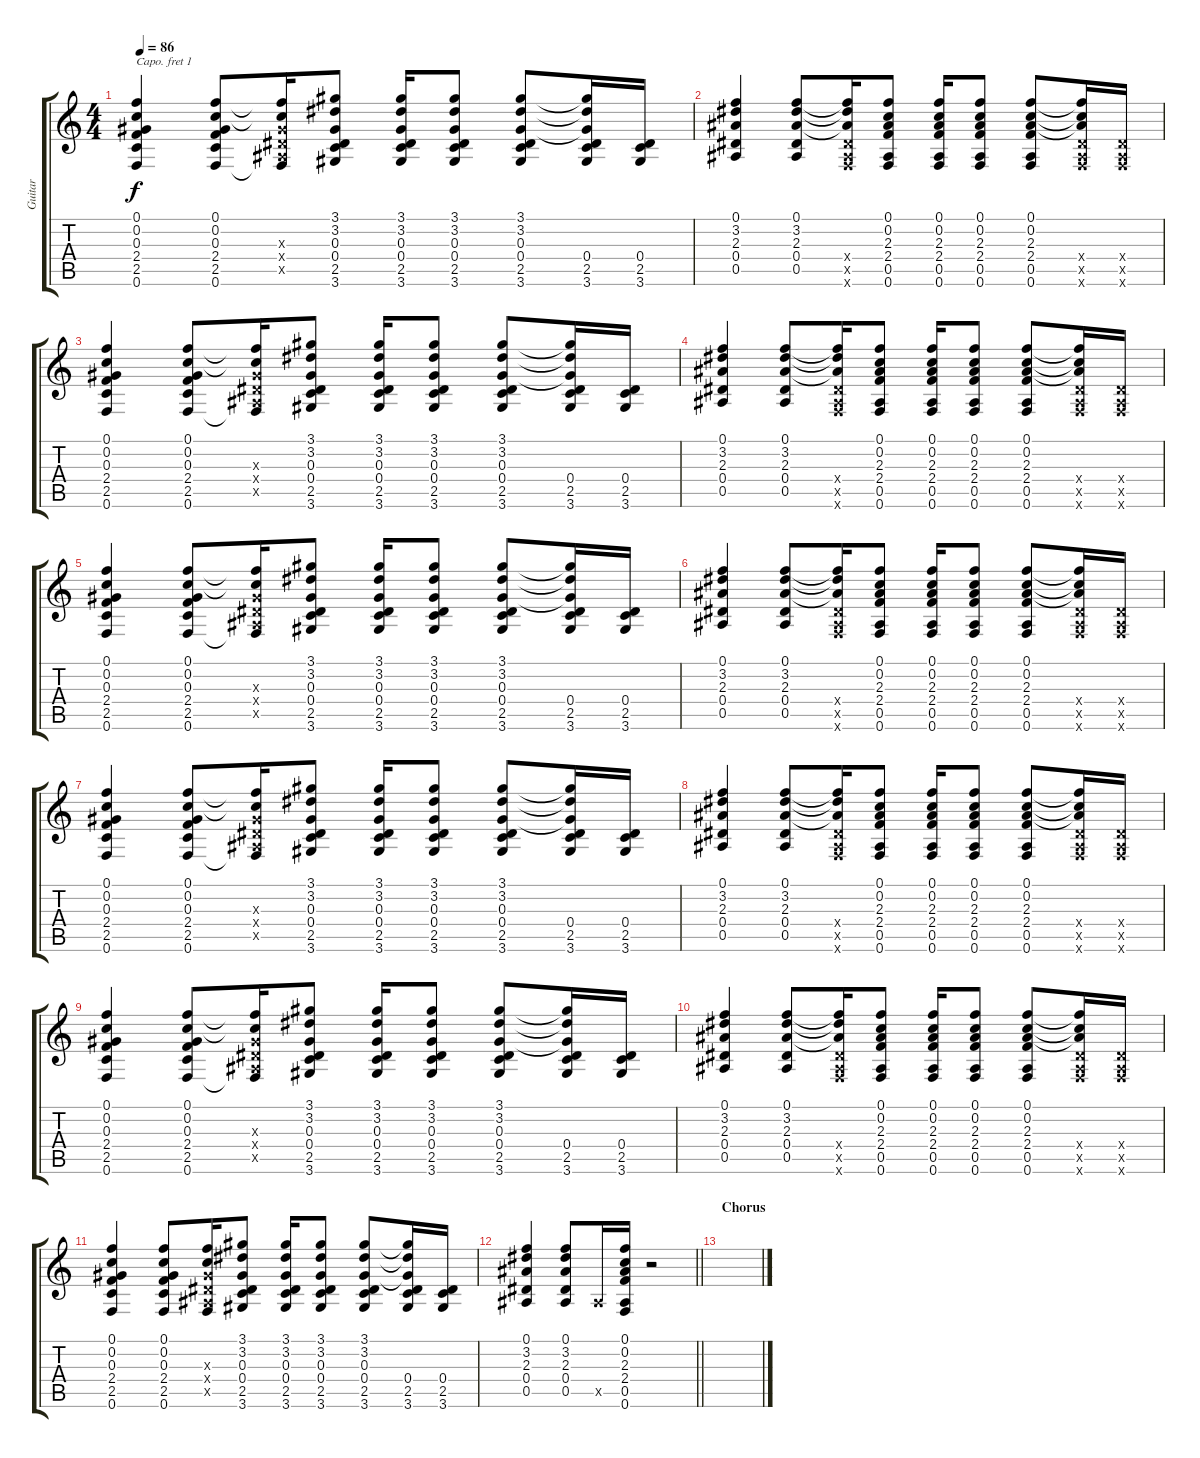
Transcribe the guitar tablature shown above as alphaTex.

\track ("Guitar" "Guitar") {instrument acousticguitarsteel}
\staff {score tabs}
\capo 1
\tuning (E4 B3 G3 D3 A2 E2) {hide}
\ts (4 4)
\tempo 86
\clef g2
\ks c
(0.1 0.2 0.3 2.4 2.5 0.6).4{dy f} (0.1 0.2 0.3 2.4 2.5 0.6).8 (0.1{t} 0.2{t} 0.3{x} 0.4{x} 0.5{x} 0.6{t}).16 (3.1 3.2 0.3 0.4 2.5 3.6).8 (3.1 3.2 0.3 0.4 2.5 3.6).16 (3.1 3.2 0.3 0.4 2.5 3.6).8 (3.1 3.2 0.3 0.4 2.5 3.6).8 (3.1{t} 3.2{t} 0.3{t} 0.4 2.5 3.6).16 (0.4 2.5 3.6).16 |
(0.1 3.2 2.3 0.4 0.5).4 (0.1 3.2 2.3 0.4 0.5).8 (0.1{t} 3.2{t} 2.3{t} 0.4{x} 0.5{x} 0.6{x}).16 (0.1 0.2 2.3 2.4 0.5 0.6).8 (0.1 0.2 2.3 2.4 0.5 0.6).16 (0.1 0.2 2.3 2.4 0.5 0.6).8 (0.1 0.2 2.3 2.4 0.5 0.6).8 (0.1{t} 0.2{t} 2.3{t} 0.4{x} 0.5{x} 0.6{x}).16 (0.4{x} 0.5{x} 0.6{x}).16 |
(0.1 0.2 0.3 2.4 2.5 0.6).4 (0.1 0.2 0.3 2.4 2.5 0.6).8 (0.1{t} 0.2{t} 0.3{x} 0.4{x} 0.5{x} 0.6{t}).16 (3.1 3.2 0.3 0.4 2.5 3.6).8 (3.1 3.2 0.3 0.4 2.5 3.6).16 (3.1 3.2 0.3 0.4 2.5 3.6).8 (3.1 3.2 0.3 0.4 2.5 3.6).8 (3.1{t} 3.2{t} 0.3{t} 0.4 2.5 3.6).16 (0.4 2.5 3.6).16 |
(0.1 3.2 2.3 0.4 0.5).4 (0.1 3.2 2.3 0.4 0.5).8 (0.1{t} 3.2{t} 2.3{t} 0.4{x} 0.5{x} 0.6{x}).16 (0.1 0.2 2.3 2.4 0.5 0.6).8 (0.1 0.2 2.3 2.4 0.5 0.6).16 (0.1 0.2 2.3 2.4 0.5 0.6).8 (0.1 0.2 2.3 2.4 0.5 0.6).8 (0.1{t} 0.2{t} 2.3{t} 0.4{x} 0.5{x} 0.6{x}).16 (0.4{x} 0.5{x} 0.6{x}).16 |
(0.1 0.2 0.3 2.4 2.5 0.6).4 (0.1 0.2 0.3 2.4 2.5 0.6).8 (0.1{t} 0.2{t} 0.3{x} 0.4{x} 0.5{x} 0.6{t}).16 (3.1 3.2 0.3 0.4 2.5 3.6).8 (3.1 3.2 0.3 0.4 2.5 3.6).16 (3.1 3.2 0.3 0.4 2.5 3.6).8 (3.1 3.2 0.3 0.4 2.5 3.6).8 (3.1{t} 3.2{t} 0.3{t} 0.4 2.5 3.6).16 (0.4 2.5 3.6).16 |
(0.1 3.2 2.3 0.4 0.5).4 (0.1 3.2 2.3 0.4 0.5).8 (0.1{t} 3.2{t} 2.3{t} 0.4{x} 0.5{x} 0.6{x}).16 (0.1 0.2 2.3 2.4 0.5 0.6).8 (0.1 0.2 2.3 2.4 0.5 0.6).16 (0.1 0.2 2.3 2.4 0.5 0.6).8 (0.1 0.2 2.3 2.4 0.5 0.6).8 (0.1{t} 0.2{t} 2.3{t} 0.4{x} 0.5{x} 0.6{x}).16 (0.4{x} 0.5{x} 0.6{x}).16 |
(0.1 0.2 0.3 2.4 2.5 0.6).4 (0.1 0.2 0.3 2.4 2.5 0.6).8 (0.1{t} 0.2{t} 0.3{x} 0.4{x} 0.5{x} 0.6{t}).16 (3.1 3.2 0.3 0.4 2.5 3.6).8 (3.1 3.2 0.3 0.4 2.5 3.6).16 (3.1 3.2 0.3 0.4 2.5 3.6).8 (3.1 3.2 0.3 0.4 2.5 3.6).8 (3.1{t} 3.2{t} 0.3{t} 0.4 2.5 3.6).16 (0.4 2.5 3.6).16 |
(0.1 3.2 2.3 0.4 0.5).4 (0.1 3.2 2.3 0.4 0.5).8 (0.1{t} 3.2{t} 2.3{t} 0.4{x} 0.5{x} 0.6{x}).16 (0.1 0.2 2.3 2.4 0.5 0.6).8 (0.1 0.2 2.3 2.4 0.5 0.6).16 (0.1 0.2 2.3 2.4 0.5 0.6).8 (0.1 0.2 2.3 2.4 0.5 0.6).8 (0.1{t} 0.2{t} 2.3{t} 0.4{x} 0.5{x} 0.6{x}).16 (0.4{x} 0.5{x} 0.6{x}).16 |
(0.1 0.2 0.3 2.4 2.5 0.6).4 (0.1 0.2 0.3 2.4 2.5 0.6).8 (0.1{t} 0.2{t} 0.3{x} 0.4{x} 0.5{x} 0.6{t}).16 (3.1 3.2 0.3 0.4 2.5 3.6).8 (3.1 3.2 0.3 0.4 2.5 3.6).16 (3.1 3.2 0.3 0.4 2.5 3.6).8 (3.1 3.2 0.3 0.4 2.5 3.6).8 (3.1{t} 3.2{t} 0.3{t} 0.4 2.5 3.6).16 (0.4 2.5 3.6).16 |
(0.1 3.2 2.3 0.4 0.5).4 (0.1 3.2 2.3 0.4 0.5).8 (0.1{t} 3.2{t} 2.3{t} 0.4{x} 0.5{x} 0.6{x}).16 (0.1 0.2 2.3 2.4 0.5 0.6).8 (0.1 0.2 2.3 2.4 0.5 0.6).16 (0.1 0.2 2.3 2.4 0.5 0.6).8 (0.1 0.2 2.3 2.4 0.5 0.6).8 (0.1{t} 0.2{t} 2.3{t} 0.4{x} 0.5{x} 0.6{x}).16 (0.4{x} 0.5{x} 0.6{x}).16 |
(0.1 0.2 0.3 2.4 2.5 0.6).4 (0.1 0.2 0.3 2.4 2.5 0.6).8 (0.1{t} 0.2{t} 0.3{x} 0.4{x} 0.5{x} 0.6{t}).16 (3.1 3.2 0.3 0.4 2.5 3.6).8 (3.1 3.2 0.3 0.4 2.5 3.6).16 (3.1 3.2 0.3 0.4 2.5 3.6).8 (3.1 3.2 0.3 0.4 2.5 3.6).8 (3.1{t} 3.2{t} 0.3{t} 0.4 2.5 3.6).16 (0.4 2.5 3.6).16 |
\barLineRight lightlight
(0.1 3.2 2.3 0.4 0.5).4 (0.1 3.2 2.3 0.4 0.5).8 0.5{x}.16 (0.1 0.2 2.3 2.4 0.5 0.6).16 r.2 |
\section ("" "Chorus")
